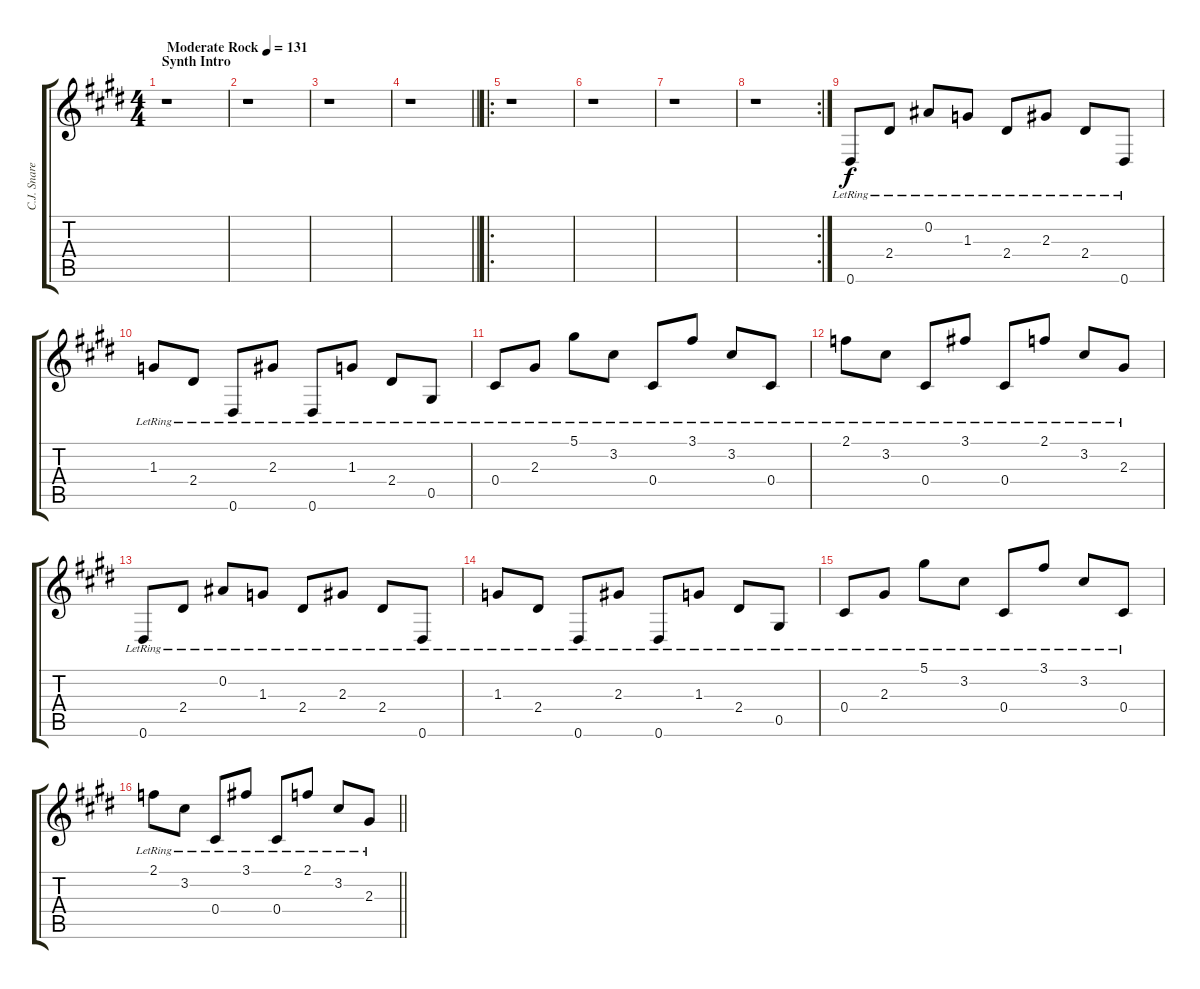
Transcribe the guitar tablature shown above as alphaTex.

\track ("C.J. Snare 12 String Acoustic" "C.J. Snare") {instrument acousticguitarsteel}
\staff {score tabs}
\tuning (Eb4 Bb3 Gb3 Db3 Ab2 Eb2) {hide}
\ts (4 4)
\section ("" "Synth Intro")
\tempo (131 "Moderate Rock")
\clef g2
\ks e
r.1{dy f instrument acousticguitarsteel} |
r.1 |
r.1 |
\barLineRight lightlight
r.1 |
\ro
r.1 |
r.1 |
r.1 |
\rc 2
r.1 |
0.6{lr}.8 2.4{lr}.8 0.2{lr}.8 1.3{lr}.8 2.4{lr}.8 2.3{lr}.8 2.4{lr}.8 0.6{lr}.8 |
1.3{lr}.8 2.4{lr}.8 0.6{lr}.8 2.3{lr}.8 0.6{lr}.8 1.3{lr}.8 2.4{lr}.8 0.5{lr}.8 |
0.4{lr}.8 2.3{lr}.8 5.1{lr}.8 3.2{lr}.8 0.4{lr}.8 3.1{lr}.8 3.2{lr}.8 0.4{lr}.8 |
2.1{lr}.8 3.2{lr}.8 0.4{lr}.8 3.1{lr}.8 0.4{lr}.8 2.1{lr}.8 3.2{lr}.8 2.3{lr}.8 |
0.6{lr}.8 2.4{lr}.8 0.2{lr}.8 1.3{lr}.8 2.4{lr}.8 2.3{lr}.8 2.4{lr}.8 0.6{lr}.8 |
1.3{lr}.8 2.4{lr}.8 0.6{lr}.8 2.3{lr}.8 0.6{lr}.8 1.3{lr}.8 2.4{lr}.8 0.5{lr}.8 |
0.4{lr}.8 2.3{lr}.8 5.1{lr}.8 3.2{lr}.8 0.4{lr}.8 3.1{lr}.8 3.2{lr}.8 0.4{lr}.8 |
\barLineRight lightlight
2.1{lr}.8 3.2{lr}.8 0.4{lr}.8 3.1{lr}.8 0.4{lr}.8 2.1{lr}.8 3.2{lr}.8 2.3{lr}.8
